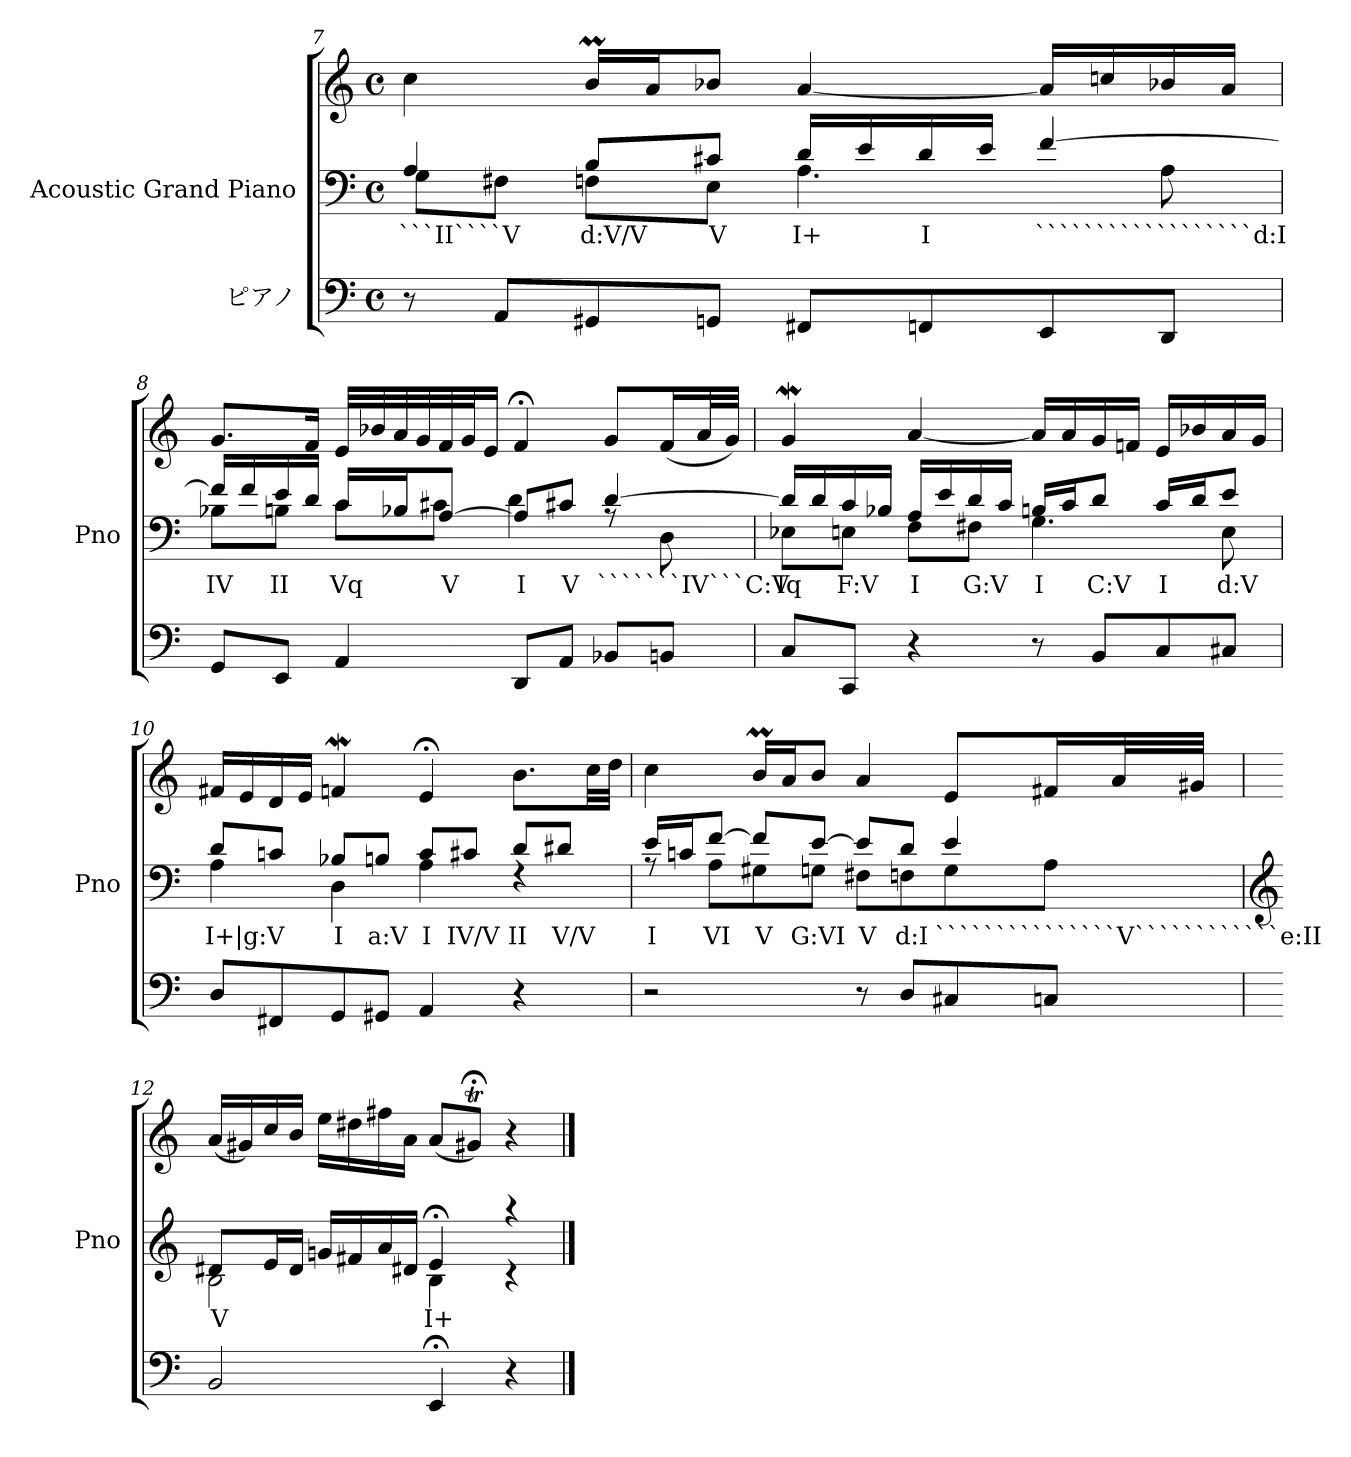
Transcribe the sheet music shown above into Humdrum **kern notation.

**kern	**kern	**text	**kern
*part2	*part1	*part1	*part1
*staff3	*staff2	*staff2	*staff1
*I"ピアノ	*I"Acoustic Grand Piano	*	*
*	*I'Pno	*	*
*clefF4	*clefF4	*	*clefG2
*k[]	*k[]	*	*k[]
*C:	*C:	*	*C:
*M4/4	*M4/4	*	*M4/4
*met(c)	*met(c)	*	*met(c)
=7	=7	=7	=7
!	!	!LO:LY:b	!
*	*^	*	*
8r	4A/	8G\L	```II````V	4cc\
8AA/L	.	8F#X\J	.	.
!	!	!	!LO:LY:b	!
8GG#X/	8B/L	8Fn\L	d:V/V	16bm/LL
.	.	.	.	16a/J
!	!	!	!LO:LY:b	!
8GGn/J	8c#X/J	8E\J	V	8b-X/J
!	!	!	!LO:LY:b	!
8FF#X/L	16d/LL	4.A\	I+	[4a/
.	16e/	.	.	.
!	!	!	!LO:LY:b	!
8FFn/	16d/	.	I	.
.	16e/JJ	.	.	.
!	!	!	!LO:LY:b	!
8EE/	[>4f/	.	``````````````````d:I	16a/LL]
.	.	.	.	16ccn/
8DD/J	.	8A\	.	16b-X/
.	.	.	.	16a/JJ
=8	=8	=8	=8	=8
!	!	!	!LO:LY:b	!
8GG/L	16f/LL]	8B-X\L	IV	8.g/L
.	16f/	.	.	.
!	!	!	!LO:LY:b	!
8EE/J	16e/	8Bn\J	II	.
.	16d/JJ	.	.	16f/Jk
!	!	!	!LO:LY:b	!
4AA/	16c/LL	8c\L	Vq	32e/LLL
.	.	.	.	32b-X/
.	16B-X/J	.	.	32a/
.	.	.	.	32g/
!	!	!	!LO:LY:b	!
.	[>8A/J	8c#X\J	V	32f/
.	.	.	.	32g/J
.	.	.	.	16e/JJ
!	!	!	!LO:LY:b	!
8DD/L	8A/L]	4d\	I	4f;/
!	!	!	!LO:LY:b	!
8AA/J	8c#X/J	.	V	.
!	!	!	!LO:LY:b	!
8BB-X/L	[>4d/	8rA	```````IV```C:V	8g/L
8BBn/J	.	8D\	.	(<16f/L
.	.	.	.	32a/L
.	.	.	.	32g/JJJ)
!!LO:LB:g=z
=9	=9	=9	=9	=9
!	!	!	!LO:LY:b	!
8C/L	16d/LL]	8E-X\L	Iq	4gW/
.	16d/	.	.	.
!	!	!	!LO:LY:b	!
8CC/J	16c/	8En\J	F:V	.
.	16B-X/JJ	.	.	.
!	!	!	!LO:LY:b	!
4r	16A/LL	8F\L	I	[4a/
.	16e/	.	.	.
!	!	!	!LO:LY:b	!
.	16d/	8F#X\J	G:V	.
.	16c/JJ	.	.	.
!	!	!	!LO:LY:b	!
8r	16Bn/LL	4.G\	I	16a/LL]
.	16c/J	.	.	16a/
!	!	!	!LO:LY:b	!
8BB/L	8d/J	.	C:V	16g/
.	.	.	.	16fn/JJ
!	!	!	!LO:LY:b	!
8C/	16c/LL	.	I	16e/LL
.	16d/J	.	.	16b-X/
!	!	!	!LO:LY:b	!
8C#X/J	8e/J	8E\	d:V	16a/
.	.	.	.	16g/JJ
=10	=10	=10	=10	=10
!	!	!	!LO:LY:b	!
8D/L	8d/L	4A\	I+|g:V	16f#X/LL
.	.	.	.	16e/
8FF#X/	8cn/J	.	.	16d/
.	.	.	.	16e/JJ
!	!	!	!LO:LY:b	!
8GG/	8B-X/L	4D\	I	4fnw/
!	!	!	!LO:LY:b	!
8GG#X/J	8Bn/J	.	a:V	.
!	!	!	!LO:LY:b	!
4AA/	8c/L	4A\	I	4e;/
!	!	!	!LO:LY:b	!
.	8c#X/J	.	IV/V	.
!	!	!	!LO:LY:b	!
4r	8d/L	4rF	II	8.b\L
!	!	!	!LO:LY:b	!
.	8d#X/J	.	V/V	.
.	.	.	.	32cc\LL
.	.	.	.	32dd\JJJ
!!LO:PB:g=z
=11	=11	=11	=11	=11
!	!	!	!LO:LY:b	!
2r	16e/LL	8rA	I	4cc\
.	16cn/J	.	.	.
!	!	!	!LO:LY:b	!
.	[>8f/J	8A\L	VI	.
!	!	!	!LO:LY:b	!
.	8f/L]	8G#X\	V	16bm/LL
.	.	.	.	16a/J
!	!	!	!LO:LY:b	!
.	[>8e/J	8Gn\J	G:VI	8b/J
!	!	!	!LO:LY:b	!
8r	8e/L]	8F#X\L	V	4a/
!	!	!	!LO:LY:b	!
8D/L	8d/J	8Fn\	d:I	.
!	!	!	!LO:LY:b	!
8C#X/	4e/	8G\	```````````````V````````````e:II	8e/L
8Cn/J	.	8A\J	.	16f#X/L
.	.	.	.	32a/L
.	.	.	.	32g#X/JJJ
=12	=12	=12	=12	=12
*	*clefG2	*	*	*
!	!	!	!LO:LY:b	!
2BB/	8d#X/L	2B\	V	(<16a/LL
.	.	.	.	16g#X/)
.	16e/L	.	.	16cc/
.	16d#/JJ	.	.	16b/JJ
.	16gn/LL	.	.	16ee\LL
.	16f#X/	.	.	16dd#X\
.	16a/	.	.	16ff#X\
.	16d#X/JJ	.	.	16a\JJ
!	!	!	!LO:LY:b	!
4EE;/	4e;</	4B\	I+	(<8a/L
.	.	.	.	8g#X;t/J)
4r	4raa	4rc	.	4r
*	*v	*v	*	*
==	==	==	==
*-	*-	*-	*-
